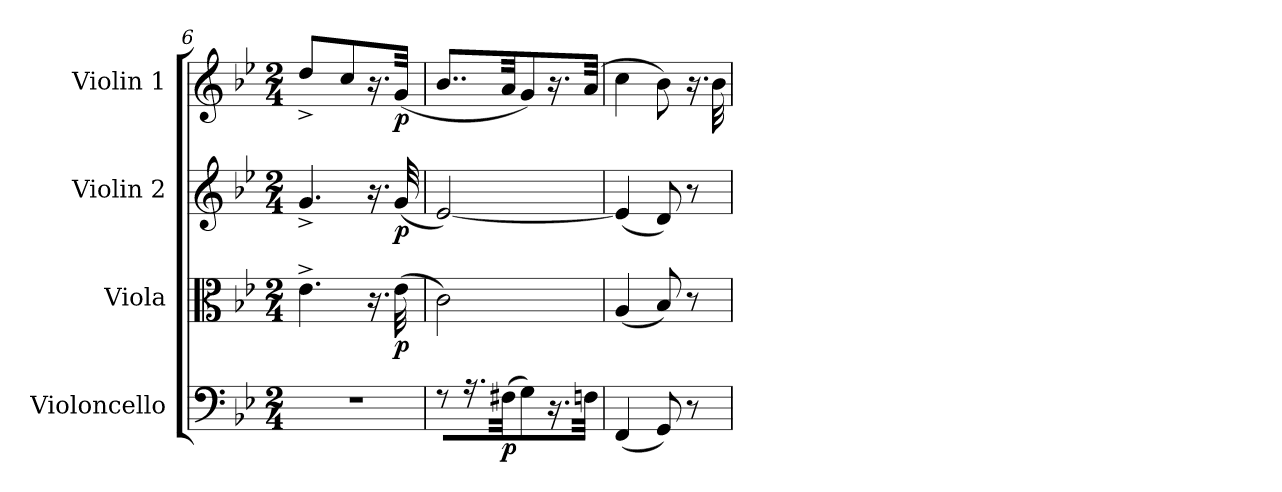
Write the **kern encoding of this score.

**kern	**dynam	**kern	**dynam	**kern	**dynam	**kern	**dynam
*part4	*part4	*part3	*part3	*part2	*part2	*part1	*part1
*staff4	*staff4	*staff3	*staff3	*staff2	*staff2	*staff1	*staff1
*I"Violoncello	*	*I"Viola	*	*I"Violin 2	*	*I"Violin 1	*
*I'Vc	*	*I'Vla	*	*I'Vln	*	*I'Vln	*
*clefF4	*	*clefC3	*	*clefG2	*	*clefG2	*
*k[b-e-]	*	*k[b-e-]	*	*k[b-e-]	*	*k[b-e-]	*
*M2/4	*	*M2/4	*	*M2/4	*	*M2/4	*
=6	=6	=6	=6	=6	=6	=6	=6
2r	.	4.e-^\	.	4.g^/	.	4dd^\	.
.	.	.	.	.	.	8cc/L	.
.	.	16.r	.	16.r	.	16.r	.
!	!	!	!LO:DY:b	!	!LO:DY:b	!	!LO:DY:b
.	.	(32e-\	p	(32g/	p	(32g/JJk	p
=7	=7	=7	=7	=7	=7	=7	=7
8r	.	2c\)	.	[2e-/)	.	8..b-/L	.
16.r	.	.	.	.	.	.	.
!	!LO:DY:b	!	!	!	!	!	!
(32F#X\KKL	p	.	.	.	.	32a/KK	.
8G\)	.	.	.	.	.	8g/)	.
16.r	.	.	.	.	.	16.r	.
32Fn\JJk	.	.	.	.	.	(32a/JJk	.
!!LO:LB:g=z
=8	=8	=8	=8	=8	=8	=8	=8
(4FF/	.	(4A/	.	(4e-/]	.	4cc\	.
8GG/)	.	8B-/)	.	8d/)	.	8b-\)	.
8r	.	8r	.	8r	.	16.r	.
.	.	.	.	.	.	32b-\	.
=	=	=	=	=	=	=	=
*-	*-	*-	*-	*-	*-	*-	*-
